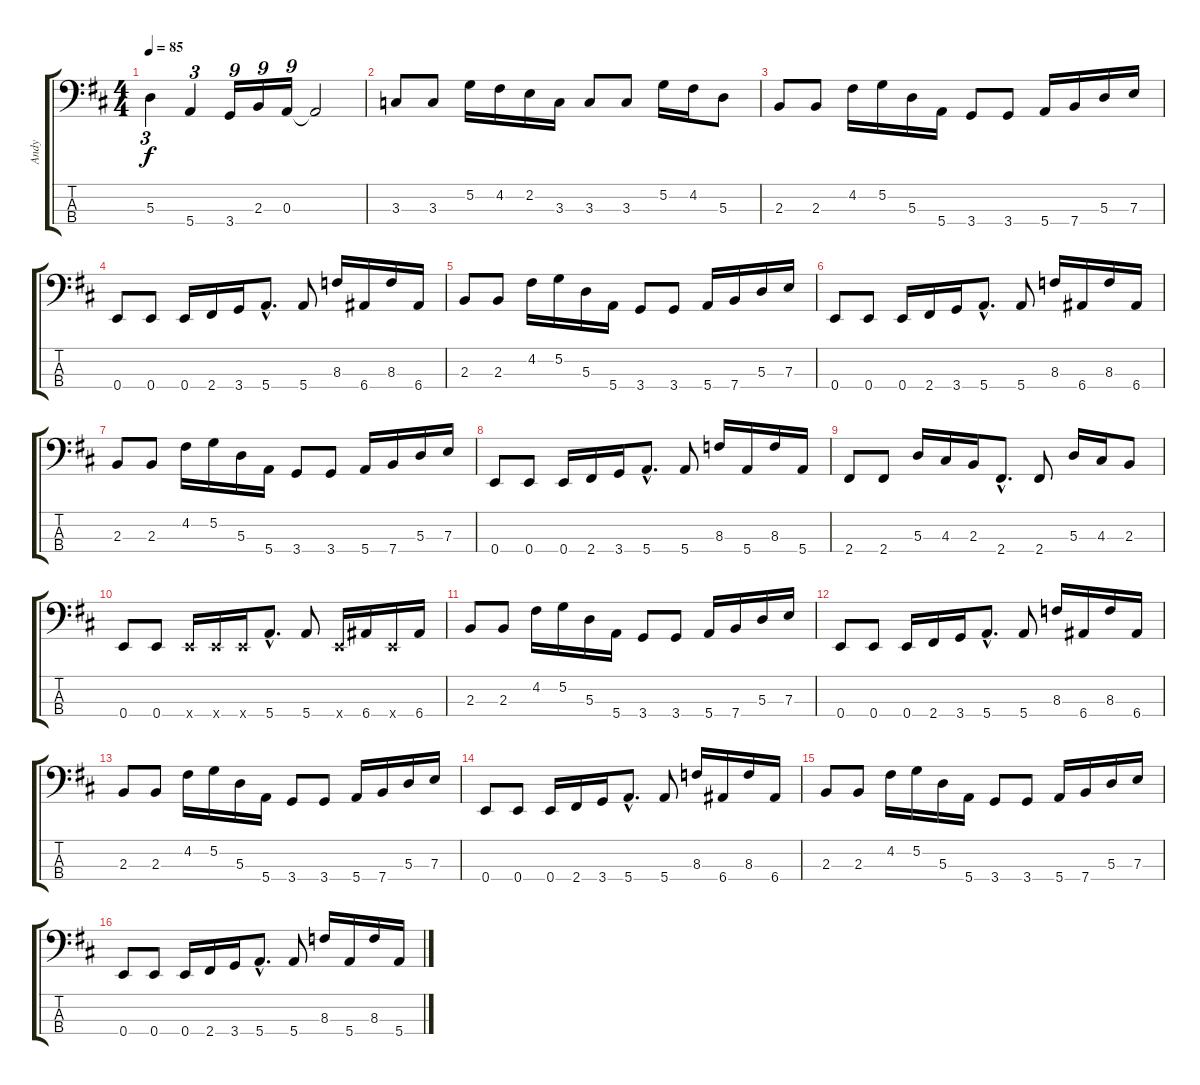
\track ("Andy" "Andy") {instrument electricbasspick}
\staff {score tabs}
\tuning (G2 D2 A1 E1) {hide}
\ts (4 4)
\tempo 85
\clef f4
\ks bminor
5.3.4{tu (3 2) dy f} 5.4.4{tu (3 2)} 3.4.16{tu (9 8)} 2.3.16{tu (9 8)} 0.3.16{tu (9 8)} 0.3{t}.2 |
3.3.8 3.3.8 5.2.16 4.2.16 2.2.16 3.3.16 3.3.8 3.3.8 5.2.16 4.2.16 5.3.8 |
2.3.8 2.3.8 4.2.16 5.2.16 5.3.16 5.4.16 3.4.8 3.4.8 5.4.16 7.4.16 5.3.16 7.3.16 |
0.4.8 0.4.8 0.4.16 2.4.16 3.4.16 5.4{hac}.8{d} 5.4.8 8.3.16 6.4.16 8.3.16 6.4.16 |
2.3.8 2.3.8 4.2.16 5.2.16 5.3.16 5.4.16 3.4.8 3.4.8 5.4.16 7.4.16 5.3.16 7.3.16 |
0.4.8 0.4.8 0.4.16 2.4.16 3.4.16 5.4{hac}.8{d} 5.4.8 8.3.16 6.4.16 8.3.16 6.4.16 |
2.3.8 2.3.8 4.2.16 5.2.16 5.3.16 5.4.16 3.4.8 3.4.8 5.4.16 7.4.16 5.3.16 7.3.16 |
0.4.8 0.4.8 0.4.16 2.4.16 3.4.16 5.4{hac}.8{d} 5.4.8 8.3.16 5.4.16 8.3.16 5.4.16 |
2.4.8 2.4.8 5.3.16 4.3.16 2.3.16 2.4{hac}.8{d} 2.4.8 5.3.16 4.3.16 2.3.8 |
0.4.8 0.4.8 0.4{x}.16 0.4{x}.16 0.4{x}.16 5.4{hac}.8{d} 5.4.8 0.4{x}.16 6.4.16 0.4{x}.16 6.4.16 |
2.3.8 2.3.8 4.2.16 5.2.16 5.3.16 5.4.16 3.4.8 3.4.8 5.4.16 7.4.16 5.3.16 7.3.16 |
0.4.8 0.4.8 0.4.16 2.4.16 3.4.16 5.4{hac}.8{d} 5.4.8 8.3.16 6.4.16 8.3.16 6.4.16 |
2.3.8 2.3.8 4.2.16 5.2.16 5.3.16 5.4.16 3.4.8 3.4.8 5.4.16 7.4.16 5.3.16 7.3.16 |
0.4.8 0.4.8 0.4.16 2.4.16 3.4.16 5.4{hac}.8{d} 5.4.8 8.3.16 6.4.16 8.3.16 6.4.16 |
2.3.8 2.3.8 4.2.16 5.2.16 5.3.16 5.4.16 3.4.8 3.4.8 5.4.16 7.4.16 5.3.16 7.3.16 |
0.4.8 0.4.8 0.4.16 2.4.16 3.4.16 5.4{hac}.8{d} 5.4.8 8.3.16 5.4.16 8.3.16 5.4.16
